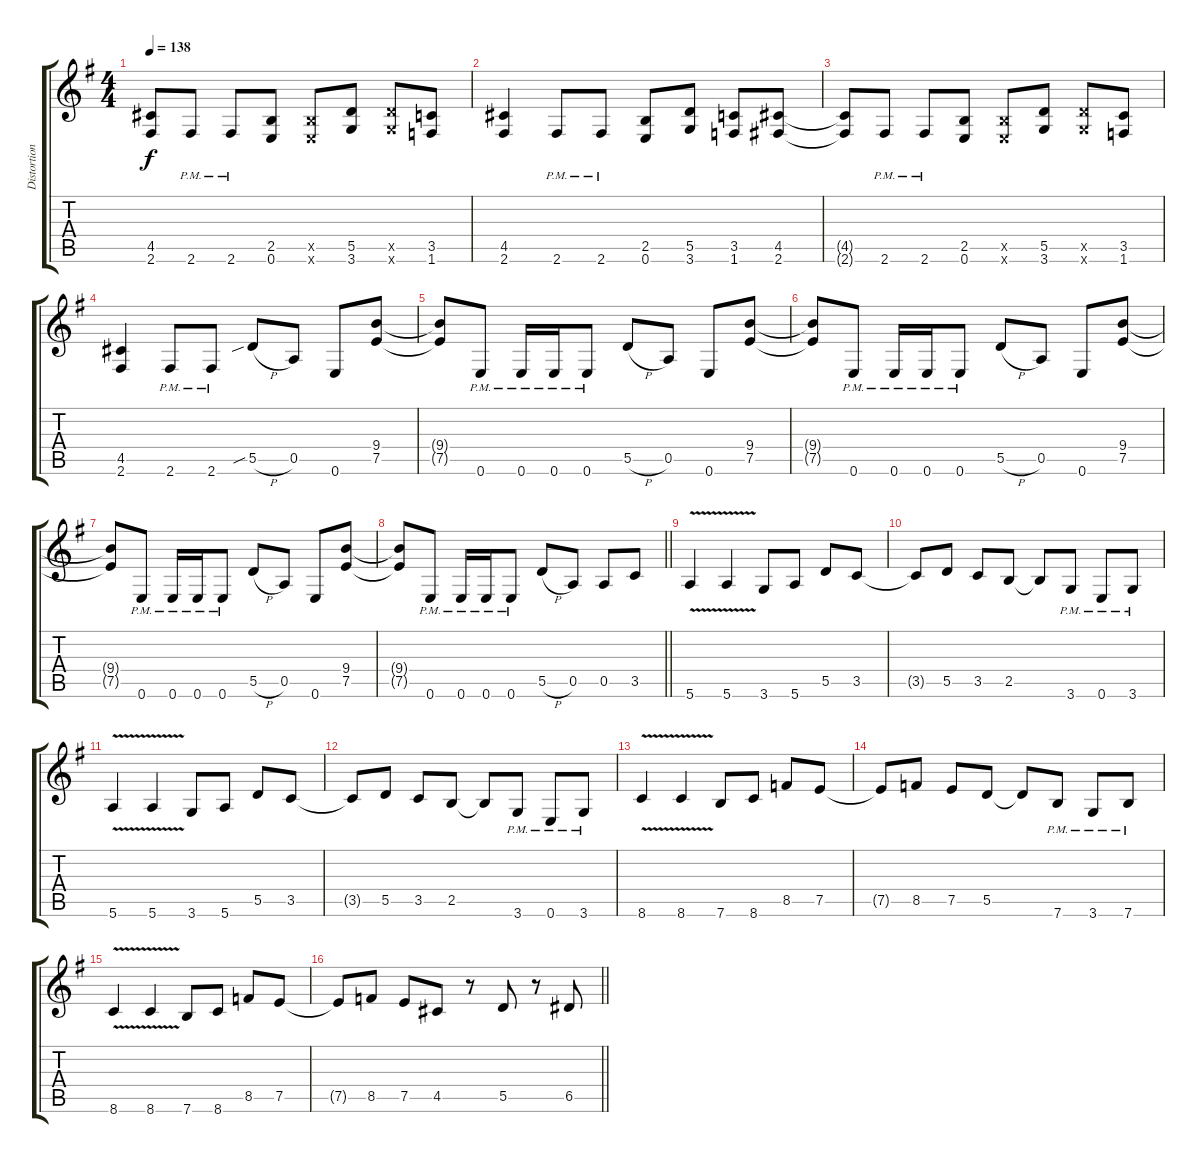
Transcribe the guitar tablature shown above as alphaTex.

\track ("Distortion Guitar" "Distortion") {instrument overdrivenguitar}
\staff {score tabs}
\tuning (E4 B3 G3 D3 A2 E2) {hide}
\ts (4 4)
\tempo 138
\clef g2
\ks g
(4.5{t} 2.6{t}).8{dy f} 2.6{pm}.8 2.6{pm}.8 (2.5 0.6).8 (2.5{x} 0.6{x}).8 (5.5 3.6).8 (5.5{x} 3.6{x}).8 (3.5 1.6).8 |
(4.5 2.6).4 2.6{pm}.8 2.6{pm}.8 (2.5 0.6).8 (5.5 3.6).8 (3.5 1.6).8 (4.5 2.6).8 |
(4.5{t} 2.6{t}).8 2.6{pm}.8 2.6{pm}.8 (2.5 0.6).8 (2.5{x} 0.6{x}).8 (5.5 3.6).8 (5.5{x} 3.6{x}).8 (3.5 1.6).8 |
(4.5 2.6).4 2.6{pm}.8 2.6{pm}.8 5.5{sib h}.8 0.5.8 0.6.8 (9.4 7.5).8 |
(9.4{t} 7.5{t}).8 0.6{pm}.8 0.6{pm}.16 0.6{pm}.16 0.6{pm}.8 5.5{h}.8 0.5.8 0.6.8 (9.4 7.5).8 |
(9.4{t} 7.5{t}).8 0.6{pm}.8 0.6{pm}.16 0.6{pm}.16 0.6{pm}.8 5.5{h}.8 0.5.8 0.6.8 (9.4 7.5).8 |
(9.4{t} 7.5{t}).8 0.6{pm}.8 0.6{pm}.16 0.6{pm}.16 0.6{pm}.8 5.5{h}.8 0.5.8 0.6.8 (9.4 7.5).8 |
\barLineRight lightlight
(9.4{t} 7.5{t}).8 0.6{pm}.8 0.6{pm}.16 0.6{pm}.16 0.6{pm}.8 5.5{h}.8 0.5.8 0.5.8 3.5.8 |
5.6{v}.4 5.6{v}.4 3.6.8 5.6.8 5.5.8 3.5.8 |
3.5{t}.8 5.5.8 3.5.8 2.5.8 2.5{t}.8 3.6{pm}.8 0.6{pm}.8 3.6{pm}.8 |
5.6{v}.4 5.6{v}.4 3.6.8 5.6.8 5.5.8 3.5.8 |
3.5{t}.8 5.5.8 3.5.8 2.5.8 2.5{t}.8 3.6{pm}.8 0.6{pm}.8 3.6{pm}.8 |
8.6{v}.4 8.6{v}.4 7.6.8 8.6.8 8.5.8 7.5.8 |
7.5{t}.8 8.5.8 7.5.8 5.5.8 5.5{t}.8 7.6{pm}.8 3.6{pm}.8 7.6{pm}.8 |
8.6{v}.4 8.6{v}.4 7.6.8 8.6.8 8.5.8 7.5.8 |
\barLineRight lightlight
7.5{t}.8 8.5.8 7.5.8 4.5.8 r.8 5.5.8 r.8 6.5.8
